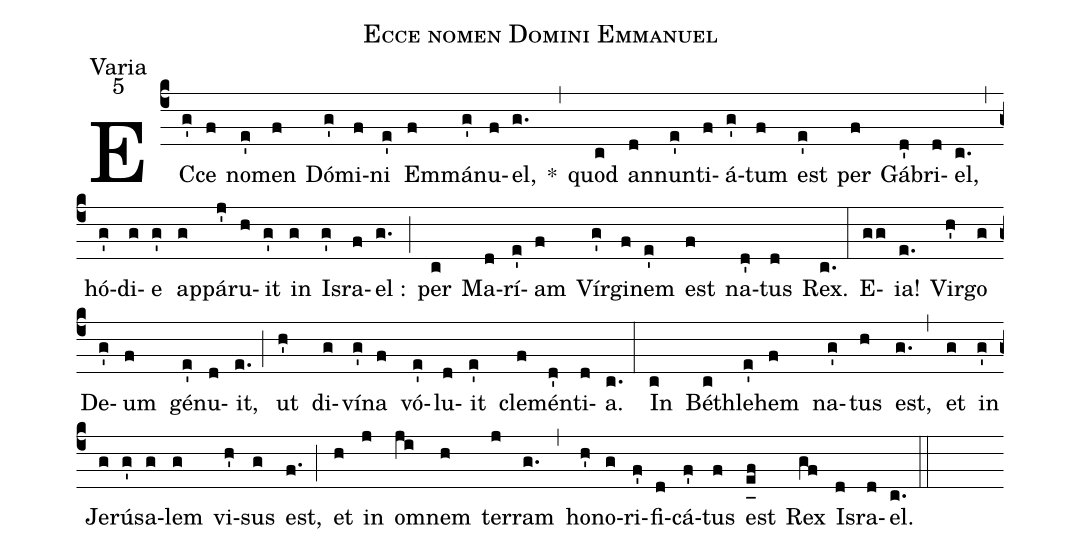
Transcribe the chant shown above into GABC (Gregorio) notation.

name:Ecce nomen Domini Emmanuel;
office-part:Varia;
mode:5;
%%
(c4) EC(g')ce(f) no(e')men(f) Dó(g')mi(f)ni(e') Em(f)má(g')nu(f)el,(g.) *(,)
quod(c) an(d)nun(e')ti(f)á(g')tum(f) est(e') per(f) Gá(d')bri(d)el,(c.) (,)
hó(g')di(g)e(g') ap(g)pá(j')ru(h)it(g') in(g) Is(g')ra(f)el :(g.) (;)
per(c) Ma(d)rí(e')am(f) Vír(g')gi(f)nem(e') est(f) na(d')tus(d) Rex.(c.) (:)
E(gg){ia}!(e.) Vir(h')go(g) De(g')um(f) gé(e')nu(d)it,(e.) (;)
ut(h') di(g)ví(g')na(f) vó(e')lu(d)it(e') cle(f)mén(d')ti(d)a.(c.) (:)
In(c) Béth(c)le(e')hem(f) na(g')tus(h) est,(g.) (,)
et(g) in(g') Je(g)rú(g')sa(g)lem(g) vi(h')sus(g) est,(f.) (;)
et(h) in(j) o(ji)mnem(h) ter(j)ram(g.) (,)
ho(h')no(g)ri(f')fi(d)cá(f')tus(f) est(e_[uh:l]f) Rex(gf) Is(d)ra(d)el.(c.) (::)
